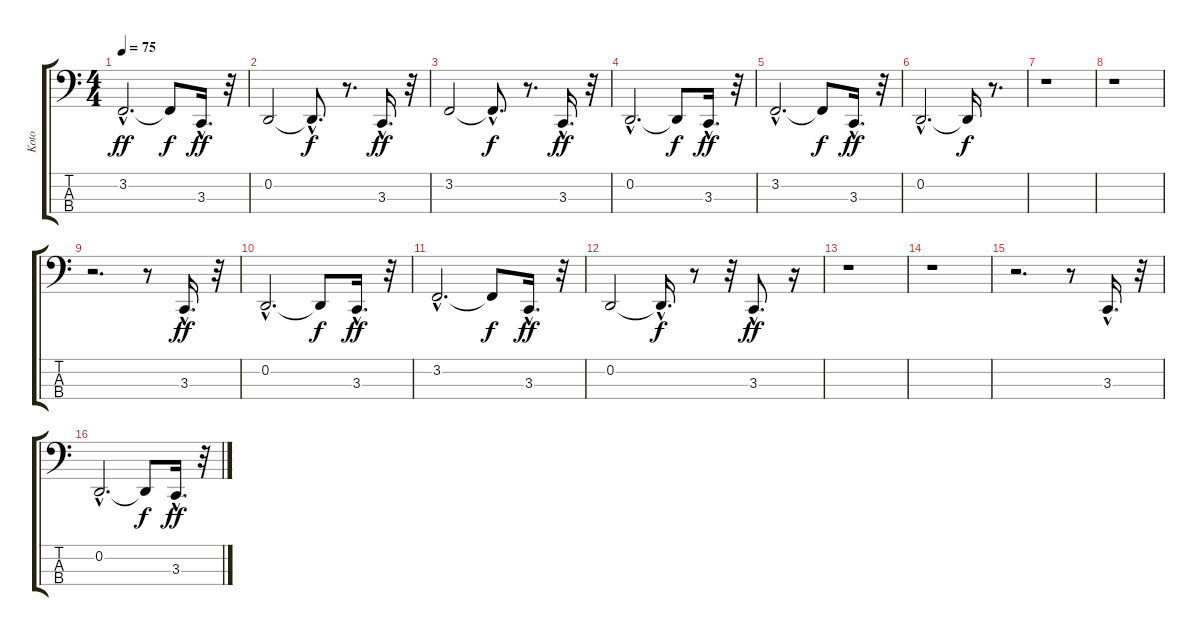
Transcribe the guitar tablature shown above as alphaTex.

\track ("Koto" "Koto") {instrument koto}
\staff {score tabs}
\tuning (G2 D2 A1 E1) {hide}
\ts (4 4)
\tempo 75
\clef f4
\ks c
3.2{hac}.2{d dy ff instrument koto} 3.2{t}.8{dy f} 3.3{hac}.16{d dy ff} r.32 |
0.2.2 0.2{hac t}.8{d dy f} r.8{d} 3.3{hac}.16{d dy ff} r.32 |
3.2.2 3.2{hac t}.8{d dy f} r.8{d} 3.3{hac}.16{d dy ff} r.32 |
0.2{hac}.2{d} 0.2{t}.8{dy f} 3.3{hac}.16{d dy ff} r.32 |
3.2{hac}.2{d} 3.2{t}.8{dy f} 3.3{hac}.16{d dy ff} r.32 |
0.2{hac}.2{d} 0.2{t}.16{dy f} r.8{d} |
r.1 |
r.1 |
r.2{d} r.8 3.3{hac}.16{d dy ff} r.32 |
0.2{hac}.2{d} 0.2{t}.8{dy f} 3.3{hac}.16{d dy ff} r.32 |
3.2{hac}.2{d} 3.2{t}.8{dy f} 3.3{hac}.16{d dy ff} r.32 |
0.2.2 0.2{hac t}.16{d dy f} r.8 r.32 3.3{hac}.8{d dy ff} r.16 |
r.1 |
r.1 |
r.2{d} r.8 3.3{hac}.16{d} r.32 |
0.2{hac}.2{d} 0.2{t}.8{dy f} 3.3{hac}.16{d dy ff} r.32
